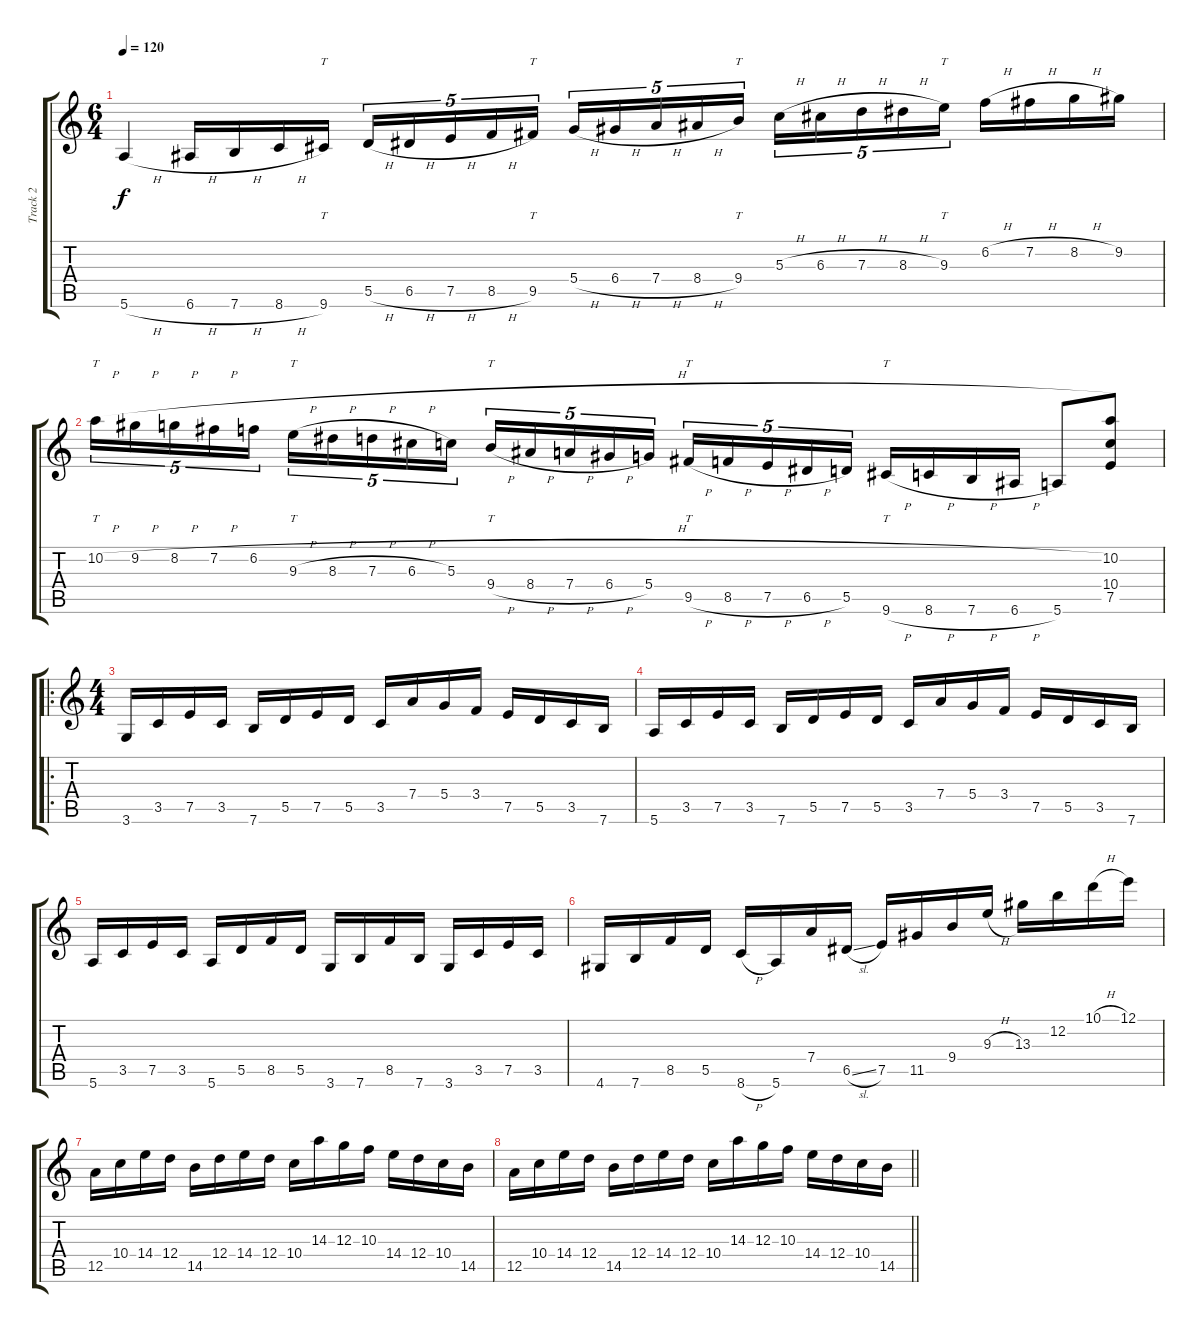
\track ("Track 2" "Track 2") {instrument electricbassfinger}
\staff {score tabs}
\tuning (E4 B3 G3 D3 A2 E2) {hide}
\ts (6 4)
\tempo 120
\clef g2
\ks c
5.6{h}.4{dy f} 6.6{h}.16 7.6{h}.16 8.6{h}.16 9.6.16{tt beam splitsecondary} 5.5{h}.16{tu (5 4)} 6.5{h}.16{tu (5 4)} 7.5{h}.16{tu (5 4)} 8.5{h}.16{tu (5 4)} 9.5.16{tt tu (5 4)} 5.4{h}.16{tu (5 4)} 6.4{h}.16{tu (5 4)} 7.4{h}.16{tu (5 4)} 8.4{h}.16{tu (5 4)} 9.4.16{tt tu (5 4) beam splitsecondary} 5.3{h}.16{tu (5 4)} 6.3{h}.16{tu (5 4)} 7.3{h}.16{tu (5 4)} 8.3{h}.16{tu (5 4)} 9.3.16{tt tu (5 4) beam splitsecondary} 6.2{h}.16 7.2{h}.16 8.2{h}.16 9.2.16 |
10.2{h}.16{tt tu (5 4)} 9.2{h}.16{tu (5 4)} 8.2{h}.16{tu (5 4)} 7.2{h}.16{tu (5 4)} 6.2{h}.16{tu (5 4) beam splitsecondary} 9.3{h}.16{tt tu (5 4)} 8.3{h}.16{tu (5 4)} 7.3{h}.16{tu (5 4)} 6.3{h}.16{tu (5 4)} 5.3.16{tu (5 4) beam splitsecondary} 9.4{h}.16{tt tu (5 4)} 8.4{h}.16{tu (5 4)} 7.4{h}.16{tu (5 4)} 6.4{h}.16{tu (5 4)} 5.4.16{tu (5 4)} 9.5{h}.16{tt tu (5 4)} 8.5{h}.16{tu (5 4)} 7.5{h}.16{tu (5 4)} 6.5{h}.16{tu (5 4)} 5.5.16{tu (5 4) beam splitsecondary} 9.6{h}.16{tt} 8.6{h}.16 7.6{h}.16 6.6{h}.16 5.6.8 (10.2 10.4 7.5).8 |
\ro
\ts (4 4)
3.6.16 3.5.16 7.5.16 3.5.16 7.6.16 5.5.16 7.5.16 5.5.16 3.5.16 7.4.16 5.4.16 3.4.16 7.5.16 5.5.16 3.5.16 7.6.16 |
5.6.16 3.5.16 7.5.16 3.5.16 7.6.16 5.5.16 7.5.16 5.5.16 3.5.16 7.4.16 5.4.16 3.4.16 7.5.16 5.5.16 3.5.16 7.6.16 |
5.6.16 3.5.16 7.5.16 3.5.16 5.6.16 5.5.16 8.5.16 5.5.16 3.6.16 7.6.16 8.5.16 7.6.16 3.6.16 3.5.16 7.5.16 3.5.16 |
4.6.16 7.6.16 8.5.16 5.5.16 8.6{h}.16 5.6.16 7.4.16 6.5{sl}.16 7.5.16 11.5.16 9.4.16 9.3{h}.16 13.3.16 12.2.16 10.1{h}.16 12.1.16 |
12.5.16 10.4.16 14.4.16 12.4.16 14.5.16 12.4.16 14.4.16 12.4.16 10.4.16 14.3.16 12.3.16 10.3.16 14.4.16 12.4.16 10.4.16 14.5.16 |
\barLineRight lightlight
12.5.16 10.4.16 14.4.16 12.4.16 14.5.16 12.4.16 14.4.16 12.4.16 10.4.16 14.3.16 12.3.16 10.3.16 14.4.16 12.4.16 10.4.16 14.5.16
